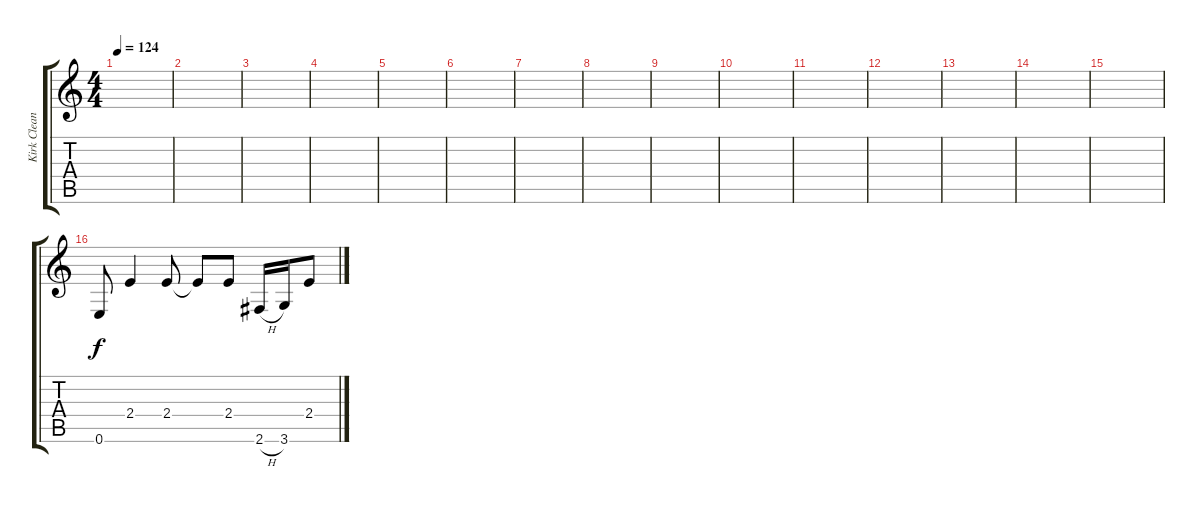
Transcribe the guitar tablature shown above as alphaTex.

\track ("Kirk Clean" "Kirk Clean") {instrument electricguitarclean}
\staff {score tabs}
\tuning (E4 B3 G3 D3 A2 E2) {hide}
\ts (4 4)
\tempo 124
\clef g2
\ks c
|
|
|
|
|
|
|
|
|
|
|
|
|
|
|
0.6.8 2.4.4 2.4.8 2.4{t}.8 2.4.8 2.6{h}.16 3.6.16 2.4.8
